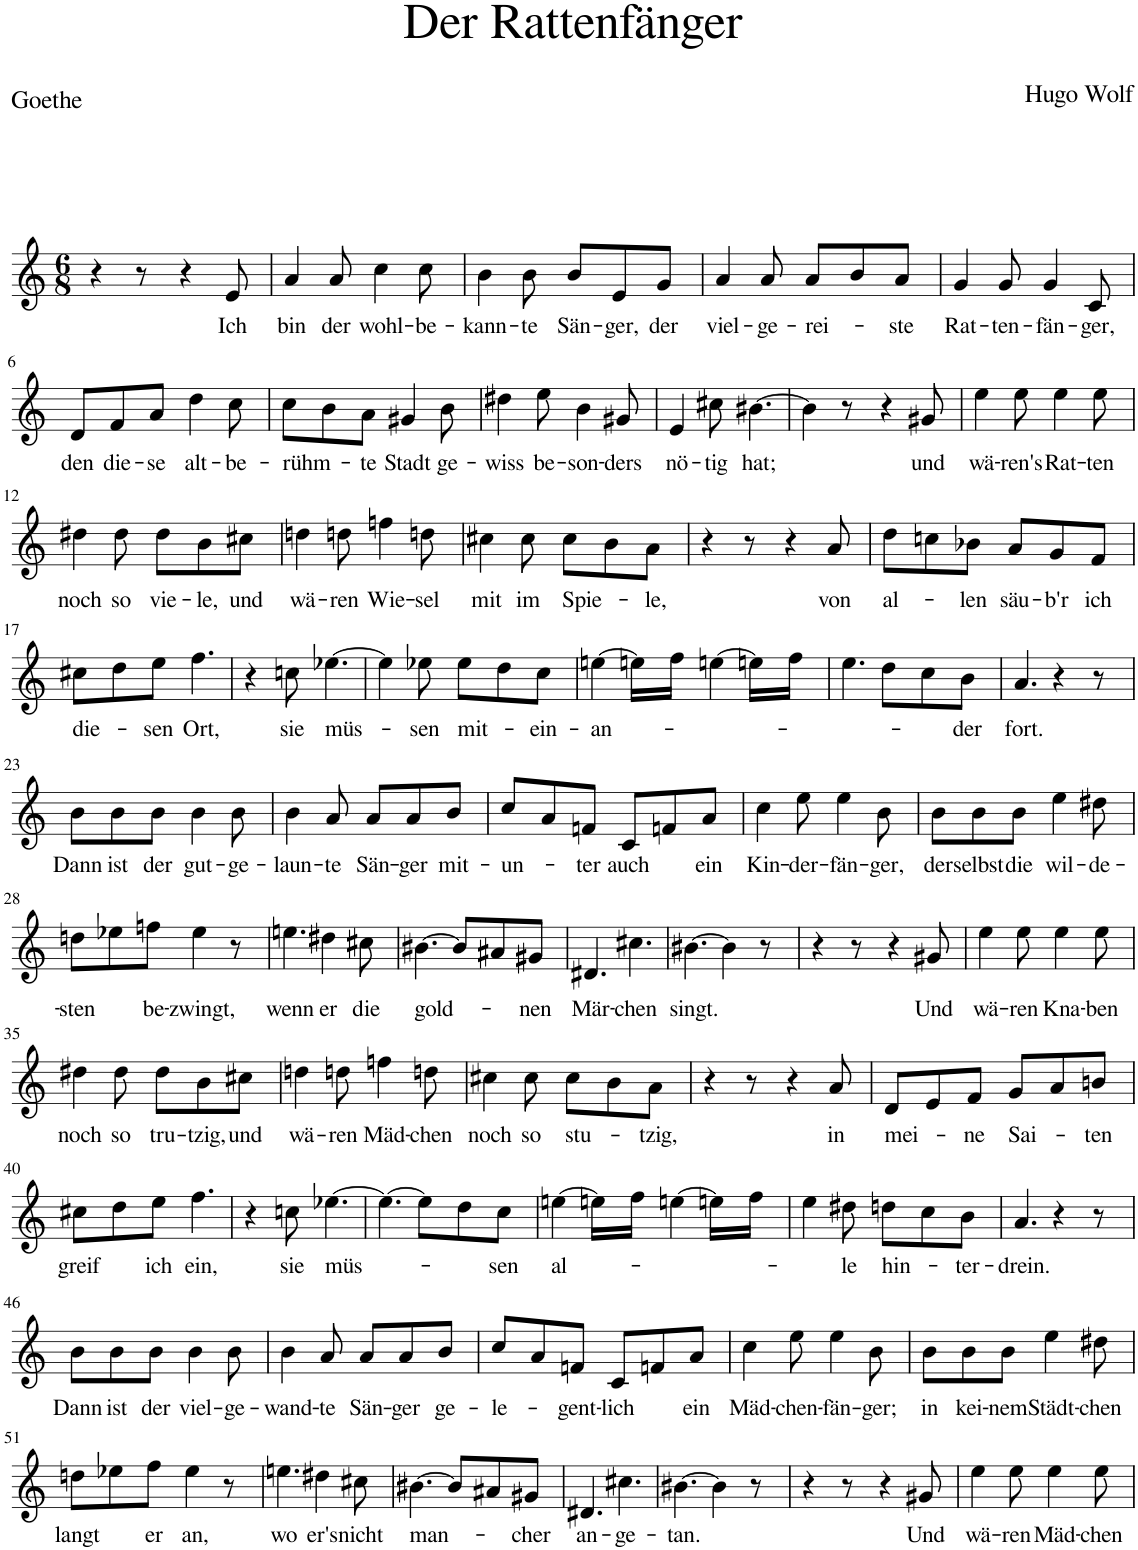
**kern	**text
*part1	*part1
*staff1	*staff1
*I"Piano	*
*I'Pno	*
*clefG2	*
*k[]	*
*M6/8	*
=1	=1
4r	.
8r	.
4r	.
!	!LO:LY:b
8e/	Ich
=2	=2
!	!LO:LY:b
4a/	bin
!	!LO:LY:b
8a/	der
!	!LO:LY:b
4cc\	wohl-
!	!LO:LY:b
8cc\	-be-
=3	=3
!	!LO:LY:b
4b\	-kann-
!	!LO:LY:b
8b\	-te
!	!LO:LY:b
8b/L	Sän-
!	!LO:LY:b
8e/	-ger,
!	!LO:LY:b
8g/J	der
=4	=4
!	!LO:LY:b
4a/	viel-
!	!LO:LY:b
8a/	-ge-
!	!LO:LY:b
8a/L	-rei-
8b/	.
!	!LO:LY:b
8a/J	-ste
=5	=5
!	!LO:LY:b
4g/	Rat-
!	!LO:LY:b
8g/	-ten-
!	!LO:LY:b
4g/	-fän-
!	!LO:LY:b
8c/	-ger,
!!LO:LB:g=z
=6	=6
!	!LO:LY:b
8d/L	den
!	!LO:LY:b
8f/	die-
!	!LO:LY:b
8a/J	-se
!	!LO:LY:b
4dd\	alt-
!	!LO:LY:b
8cc\	-be-
=7	=7
!	!LO:LY:b
8cc\L	-rühm-
8b\	.
!	!LO:LY:b
8a\J	-te
!	!LO:LY:b
4g#X/	Stadt
!	!LO:LY:b
8b\	ge-
=8	=8
!	!LO:LY:b
4dd#X\	-wiss
!	!LO:LY:b
8ee\	be-
!	!LO:LY:b
4b\	-son-
!	!LO:LY:b
8g#X/	-ders
=9	=9
!	!LO:LY:b
4e/	nö-
!	!LO:LY:b
8cc#X\	-tig
!	!LO:LY:b
[4.b#X\	hat;
=10	=10
4b#\]	.
8r	.
4r	.
!	!LO:LY:b
8g#X/	und
=11	=11
!	!LO:LY:b
4ee\	wä-
!	!LO:LY:b
8ee\	-ren's
!	!LO:LY:b
4ee\	Rat-
!	!LO:LY:b
8ee\	-ten
!!LO:LB:g=z
=12	=12
!	!LO:LY:b
4dd#X\	noch
!	!LO:LY:b
8dd#\	so
!	!LO:LY:b
8dd#\L	vie-
!	!LO:LY:b
8b\	-le,
!	!LO:LY:b
8cc#X\J	und
=13	=13
!	!LO:LY:b
4ddn\	wä-
!	!LO:LY:b
8ddn\	-ren
!	!LO:LY:b
4ffn\	Wie-
!	!LO:LY:b
8ddn\	-sel
=14	=14
!	!LO:LY:b
4cc#X\	mit
!	!LO:LY:b
8cc#\	im
!	!LO:LY:b
8cc#\L	Spie-
8b\	.
!	!LO:LY:b
8a\J	-le,
=15	=15
4r	.
8r	.
4r	.
!	!LO:LY:b
8a/	von
=16	=16
!	!LO:LY:b
8dd\L	al-
8ccn\	.
!	!LO:LY:b
8b-X\J	-len
!	!LO:LY:b
8a/L	säu-
!	!LO:LY:b
8g/	-b'r
!	!LO:LY:b
8f/J	ich
!!LO:LB:g=z
=17	=17
!	!LO:LY:b
8cc#X\L	die-
8dd\	.
!	!LO:LY:b
8ee\J	-sen
!	!LO:LY:b
4.ff\	Ort,
=18	=18
4r	.
!	!LO:LY:b
8ccn\	sie
!	!LO:LY:b
[4.ee-X\	müs-
=19	=19
4ee-\]	.
!	!LO:LY:b
8ee-X\	-sen
!	!LO:LY:b
8ee-\L	mit-
8dd\	.
!	!LO:LY:b
8cc\J	-ein-
=20	=20
!	!LO:LY:b
[4een\	-an-
16een\LL]	.
16ff\JJ	.
[4een\	.
16een\LL]	.
16ff\JJ	.
=21	=21
4.ee\	.
8dd\L	.
8cc\	.
!	!LO:LY:b
8b\J	-der
=22	=22
!	!LO:LY:b
4.a/	fort.
4r	.
8r	.
!!LO:LB:g=z
=23	=23
!	!LO:LY:b
8b\L	Dann
!	!LO:LY:b
8b\	ist
!	!LO:LY:b
8b\J	der
!	!LO:LY:b
4b\	gut-
!	!LO:LY:b
8b\	-ge-
=24	=24
!	!LO:LY:b
4b\	-laun-
!	!LO:LY:b
8a/	-te
!	!LO:LY:b
8a/L	Sän-
!	!LO:LY:b
8a/	-ger
!	!LO:LY:b
8b/J	mit-
=25	=25
!	!LO:LY:b
8cc/L	-un-
8a/	.
!	!LO:LY:b
8fn/J	-ter
!	!LO:LY:b
8c/L	auch
8fn/	.
!	!LO:LY:b
8a/J	ein
=26	=26
!	!LO:LY:b
4cc\	Kin-
!	!LO:LY:b
8ee\	-der-
!	!LO:LY:b
4ee\	-fän-
!	!LO:LY:b
8b\	-ger,
=27	=27
!	!LO:LY:b
8b\L	der
!	!LO:LY:b
8b\	selbst
!	!LO:LY:b
8b\J	die
!	!LO:LY:b
4ee\	wil-
!	!LO:LY:b
8dd#X\	-de-
!!LO:LB:g=z
=28	=28
!	!LO:LY:b
8ddn\L	-sten
8ee-X\	.
!	!LO:LY:b
8ffn\J	be-
!	!LO:LY:b
4ee-\	-zwingt,
8r	.
=29	=29
!	!LO:LY:b
4.een\	wenn
!	!LO:LY:b
4dd#X\	er
!	!LO:LY:b
8cc#X\	die
=30	=30
!	!LO:LY:b
[4.b#X\	gold-
8b#/L]	.
8a#X/	.
!	!LO:LY:b
8g#X/J	-nen
=31	=31
!	!LO:LY:b
4.d#X/	Mär-
!	!LO:LY:b
4.cc#X\	-chen
=32	=32
!	!LO:LY:b
[4.b#X\	singt.
4b#\]	.
8r	.
=33	=33
4r	.
8r	.
4r	.
!	!LO:LY:b
8g#X/	Und
=34	=34
!	!LO:LY:b
4ee\	wä-
!	!LO:LY:b
8ee\	-ren
!	!LO:LY:b
4ee\	Kna-
!	!LO:LY:b
8ee\	-ben
!!LO:LB:g=z
=35	=35
!	!LO:LY:b
4dd#X\	noch
!	!LO:LY:b
8dd#\	so
!	!LO:LY:b
8dd#\L	tru-
!	!LO:LY:b
8b\	-tzig,
!	!LO:LY:b
8cc#X\J	und
=36	=36
!	!LO:LY:b
4ddn\	wä-
!	!LO:LY:b
8ddn\	-ren
!	!LO:LY:b
4ffn\	Mäd-
!	!LO:LY:b
8ddn\	-chen
=37	=37
!	!LO:LY:b
4cc#X\	noch
!	!LO:LY:b
8cc#\	so
!	!LO:LY:b
8cc#\L	stu-
8b\	.
!	!LO:LY:b
8a\J	-tzig,
=38	=38
4r	.
8r	.
4r	.
!	!LO:LY:b
8a/	in
=39	=39
!	!LO:LY:b
8d/L	mei-
8e/	.
!	!LO:LY:b
8f/J	-ne
!	!LO:LY:b
8g/L	Sai-
8a/	.
!	!LO:LY:b
8bn/J	-ten
!!LO:LB:g=z
=40	=40
!	!LO:LY:b
8cc#X\L	greif
8dd\	.
!	!LO:LY:b
8ee\J	ich
!	!LO:LY:b
4.ff\	ein,
=41	=41
4r	.
!	!LO:LY:b
8ccn\	sie
!	!LO:LY:b
[4.ee-X\	müs-
=42	=42
4.ee-\_	.
8ee-\L]	.
8dd\	.
!	!LO:LY:b
8cc\J	-sen
=43	=43
!	!LO:LY:b
[4een\	al-
16een\LL]	.
16ff\JJ	.
[4een\	.
16een\LL]	.
16ff\JJ	.
=44	=44
4ee\	.
!	!LO:LY:b
8dd#X\	-le
!	!LO:LY:b
8ddn\L	hin-
8cc\	.
!	!LO:LY:b
8b\J	-ter-
=45	=45
!	!LO:LY:b
4.a/	-drein.
4r	.
8r	.
!!LO:LB:g=z
=46	=46
!	!LO:LY:b
8b\L	Dann
!	!LO:LY:b
8b\	ist
!	!LO:LY:b
8b\J	der
!	!LO:LY:b
4b\	viel-
!	!LO:LY:b
8b\	-ge-
=47	=47
!	!LO:LY:b
4b\	-wand-
!	!LO:LY:b
8a/	-te
!	!LO:LY:b
8a/L	Sän-
!	!LO:LY:b
8a/	-ger
!	!LO:LY:b
8b/J	ge-
=48	=48
!	!LO:LY:b
8cc/L	-le-
8a/	.
!	!LO:LY:b
8fn/J	-gent-
!	!LO:LY:b
8c/L	-lich
8fn/	.
!	!LO:LY:b
8a/J	ein
=49	=49
!	!LO:LY:b
4cc\	Mäd-
!	!LO:LY:b
8ee\	-chen-
!	!LO:LY:b
4ee\	-fän-
!	!LO:LY:b
8b\	-ger;
=50	=50
!	!LO:LY:b
8b\L	in
!	!LO:LY:b
8b\	kei-
!	!LO:LY:b
8b\J	-nem
!	!LO:LY:b
4ee\	Städt-
!	!LO:LY:b
8dd#X\	-chen
!!LO:LB:g=z
=51	=51
!	!LO:LY:b
8ddn\L	langt
8ee-X\	.
!	!LO:LY:b
8ff\J	er
!	!LO:LY:b
4ee-\	an,
8r	.
=52	=52
!	!LO:LY:b
4.een\	wo
!	!LO:LY:b
4dd#X\	er's
!	!LO:LY:b
8cc#X\	nicht
=53	=53
!	!LO:LY:b
[4.b#X\	man-
8b#/L]	.
8a#X/	.
!	!LO:LY:b
8g#X/J	-cher
=54	=54
!	!LO:LY:b
4.d#X/	an-
!	!LO:LY:b
4.cc#X\	-ge-
=55	=55
!	!LO:LY:b
[4.b#X\	-tan.
4b#\]	.
8r	.
=56	=56
4r	.
8r	.
4r	.
!	!LO:LY:b
8g#X/	Und
=57	=57
!	!LO:LY:b
4ee\	wä-
!	!LO:LY:b
8ee\	-ren
!	!LO:LY:b
4ee\	Mäd-
!	!LO:LY:b
8ee\	-chen
=	=
*-	*-
